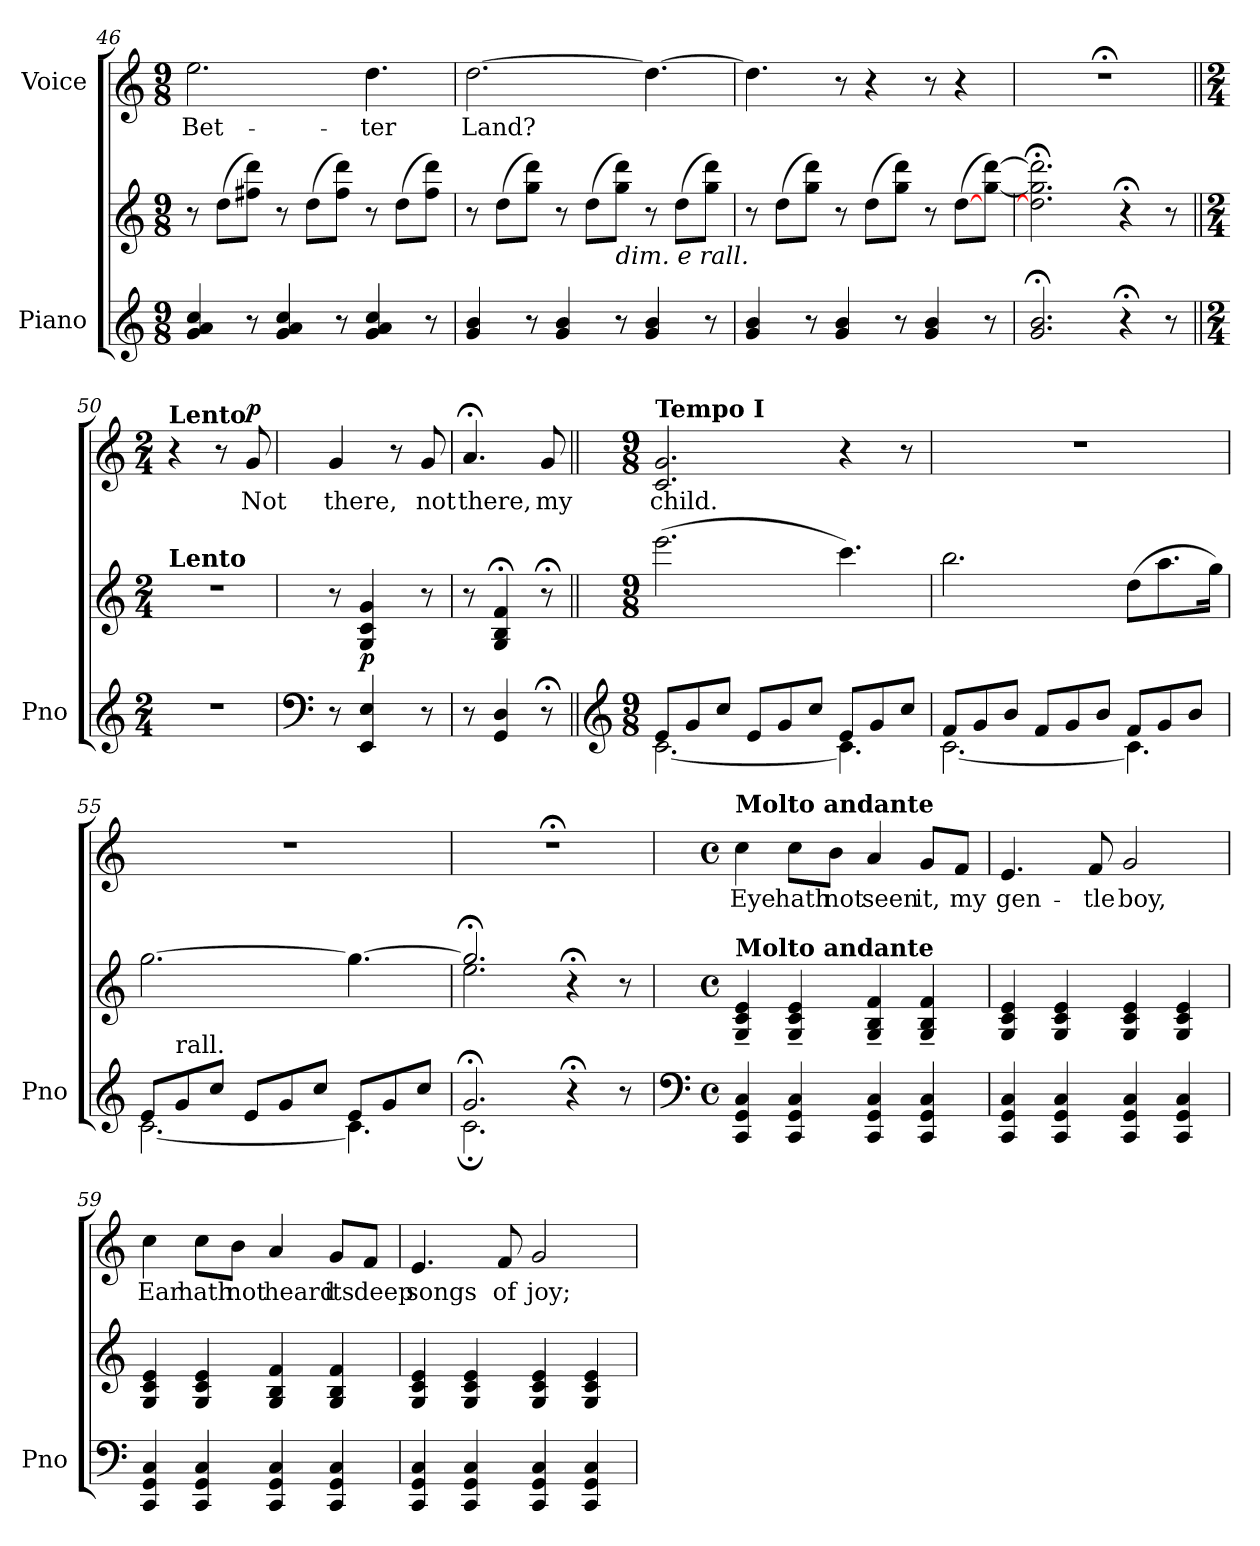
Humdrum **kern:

**kern	**kern	**dynam	**kern	**text	**dynam
*part2	*part2	*part2	*part1	*part1	*part1
*staff3	*staff2	*staff2/3	*staff1	*staff1	*staff1
*I"Piano	*	*	*I"Voice	*	*
*I'Pno	*	*	*	*	*
*clefG2	*clefG2	*	*clefG2	*	*
*k[]	*k[]	*	*k[]	*	*
*M9/8	*M9/8	*	*M9/8	*	*
=46	=46	=46	=46	=46	=46
!	!	!	!	!LO:LY:b	!
4g/ 4a/ 4cc/	8r	.	2.ee\	Bet-	.
.	(8dd\L	.	.	.	.
8r	8ff#X\ 8ddd\J)	.	.	.	.
4g/ 4a/ 4cc/	8r	.	.	.	.
.	(8dd\L	.	.	.	.
8r	8ff#\ 8ddd\J)	.	.	.	.
!	!	!	!	!LO:LY:b	!
4g/ 4a/ 4cc/	8r	.	4.dd\	-ter	.
.	(8dd\L	.	.	.	.
8r	8ff#\ 8ddd\J)	.	.	.	.
!!LO:LB:g=z
=47	=47	=47	=47	=47	=47
!	!	!	!	!LO:LY:b	!
4g/ 4b/	8r	.	[2.dd\	Land?	.
.	(8dd\L	.	.	.	.
8r	8gg\ 8ddd\J)	.	.	.	.
4g/ 4b/	8r	.	.	.	.
.	(8dd\L	.	.	.	.
!	!LO:TX:b:i:t=dim.  e  rall.	!	!	!	!
8r	8gg\ 8ddd\J)	.	.	.	.
4g/ 4b/	8r	.	4.dd\_	.	.
.	(8dd\L	.	.	.	.
8r	8gg\ 8ddd\J)	.	.	.	.
!!LO:LB:g=z
=48	=48	=48	=48	=48	=48
4g/ 4b/	8r	.	4.dd\]	.	.
.	(8dd\L	.	.	.	.
8r	8gg\ 8ddd\J)	.	.	.	.
4g/ 4b/	8r	.	8r	.	.
.	(8dd\L	.	4r	.	.
8r	8gg\ 8ddd\J)	.	.	.	.
4g/ 4b/	8r	.	8r	.	.
.	([<8dd\L	.	4r	.	.
8r	[>8gg\ [8ddd\J)	.	.	.	.
=49	=49	=49	=49	=49	=49
2.g/;< 2.b/;<	2.dd\];< 2.gg\];< 2.ddd\];<	.	8%9r;<	.	.
4r;<	4r;<	.	.	.	.
8r	8r	.	.	.	.
=50||	=50||	=50||	=50||	=50||	=50||
*M2/4	*M2/4	*	*M2/4	*	*
!	!	!	!LO:TX:a:B:t=Lento	!	!
!	!LO:TX:a:B:t=Lento	!	!	!	!
2r	2r	.	4r	.	.
.	.	.	8r	.	.
!	!	!	!	!LO:LY:b	!LO:DY:a
.	.	.	8g/	Not	p
=51	=51	=51	=51	=51	=51
*clefF4	*	*	*	*	*
!	!	!	!	!LO:LY:b	!
8r	8r	.	4g/	there,	.
!	!	!LO:DY:b	!	!	!
4EE/ 4E/	4G/ 4c/ 4g/	p	.	.	.
.	.	.	8r	.	.
!	!	!	!	!LO:LY:b	!
8r	8r	.	8g/	not	.
=52	=52	=52	=52	=52	=52
!	!	!	!	!LO:LY:b	!
8r	8r	.	4.a;</	there,	.
4GG/ 4D/	4G/;< 4B/;< 4f/;<	.	.	.	.
!	!	!	!	!LO:LY:b	!
8r;<	8r;<	.	8g/	my	.
!!LO:PB:g=z
=53||	=53||	=53||	=53||	=53||	=53||
*clefG2	*	*	*	*	*
*M9/8	*M9/8	*	*M9/8	*	*
*^	*	*	*	*	*
!	!	!	!	!LO:TX:a:B:t=Tempo I	!	!
!	!	!	!LO:DY:b	!	!LO:LY:b	!
!	!	!	!LO:DY:n=1:b	!	!	!
8e/L	[2.c\	(2.eee\	pp other-dynamics	2.c/ 2.g/	child.	.
8g/	.	.	.	.	.	.
8cc/J	.	.	.	.	.	.
8e/L	.	.	.	.	.	.
8g/	.	.	.	.	.	.
8cc/J	.	.	.	.	.	.
8e/L	4.c\]	4.ccc\)	.	4r	.	.
8g/	.	.	.	.	.	.
8cc/J	.	.	.	8r	.	.
=54	=54	=54	=54	=54	=54	=54
8f/L	[2.c\	2.bb\	.	8%9r	.	.
8g/	.	.	.	.	.	.
8b/J	.	.	.	.	.	.
8f/L	.	.	.	.	.	.
8g/	.	.	.	.	.	.
8b/J	.	.	.	.	.	.
8f/L	4.c\]	(8dd\L	.	.	.	.
8g/	.	8.aa\	.	.	.	.
8b/J	.	.	.	.	.	.
.	.	16gg\Jk)	.	.	.	.
=55	=55	=55	=55	=55	=55	=55
8e/L	[2.c\	[2.gg\	.	8%9r	.	.
!LO:TX:a:t=rall.	!	!	!	!	!	!
8g/	.	.	.	.	.	.
8cc/J	.	.	.	.	.	.
8e/L	.	.	.	.	.	.
8g/	.	.	.	.	.	.
8cc/J	.	.	.	.	.	.
8e/L	4.c\]	4.gg\_	.	.	.	.
8g/	.	.	.	.	.	.
8cc/J	.	.	.	.	.	.
=56	=56	=56	=56	=56	=56	=56
*	*	*^	*	*	*	*
2.g;</	2.c;\	2.gg;</]	2.ee\	.	8%9r;<	.	.
4r;<	4.ryy	4r;<	4.ryy	.	.	.	.
8r	.	8r	.	.	.	.	.
*v	*v	*	*	*	*	*	*
*	*v	*v	*	*	*	*
!!LO:PB:g=z
=57	=57	=57	=57	=57	=57
*clefF4	*	*	*	*	*
*M4/4	*M4/4	*	*M4/4	*	*
*met(c)	*met(c)	*	*met(c)	*	*
!	!	!	!LO:TX:a:B:t=Molto andante	!	!
!	!LO:TX:a:B:t=Molto andante	!	!	!	!
!	!	!LO:DY:b	!	!LO:LY:b	!
!	!	!LO:DY:n=1:b	!	!	!LO:DY:a
!	!	!	!	!	!LO:DY:n=1:a
4CC/ 4GG/ 4C/	4G/~> 4c/~> 4e/~>	p other-dynamics	4cc\	Eye	p other-dynamics
!	!	!	!	!LO:LY:b	!
4CC/ 4GG/ 4C/	4G/~> 4c/~> 4e/~>	.	8cc\L	hath	.
!	!	!	!	!LO:LY:b	!
.	.	.	8b\J	not	.
!	!	!	!	!LO:LY:b	!
4CC/ 4GG/ 4C/	4G/~> 4B/~> 4f/~>	.	4a/	seen	.
!	!	!	!	!LO:LY:b	!
4CC/ 4GG/ 4C/	4G/~> 4B/~> 4f/~>	.	8g/L	it,	.
!	!	!	!	!LO:LY:b	!
.	.	.	8f/J	my	.
=58	=58	=58	=58	=58	=58
!	!	!	!	!LO:LY:b	!
4CC/ 4GG/ 4C/	4G/ 4c/ 4e/	.	4.e/	gen-	.
4CC/ 4GG/ 4C/	4G/ 4c/ 4e/	.	.	.	.
!	!	!	!	!LO:LY:b	!
.	.	.	8f/	-tle	.
!	!	!	!	!LO:LY:b	!
4CC/ 4GG/ 4C/	4G/ 4c/ 4e/	.	2g/	boy,	.
4CC/ 4GG/ 4C/	4G/ 4c/ 4e/	.	.	.	.
=59	=59	=59	=59	=59	=59
!	!	!	!	!LO:LY:b	!
4CC/ 4GG/ 4C/	4G/ 4c/ 4e/	.	4cc\	Ear	.
!	!	!	!	!LO:LY:b	!
4CC/ 4GG/ 4C/	4G/ 4c/ 4e/	.	8cc\L	hath	.
!	!	!	!	!LO:LY:b	!
.	.	.	8b\J	not	.
!	!	!	!	!LO:LY:b	!
4CC/ 4GG/ 4C/	4G/ 4B/ 4f/	.	4a/	heard	.
!	!	!	!	!LO:LY:b	!
4CC/ 4GG/ 4C/	4G/ 4B/ 4f/	.	8g/L	its	.
!	!	!	!	!LO:LY:b	!
.	.	.	8f/J	deep	.
!!LO:LB:g=z
=60	=60	=60	=60	=60	=60
!	!	!	!	!LO:LY:b	!
4CC/ 4GG/ 4C/	4G/ 4c/ 4e/	.	4.e/	songs	.
4CC/ 4GG/ 4C/	4G/ 4c/ 4e/	.	.	.	.
!	!	!	!	!LO:LY:b	!
.	.	.	8f/	of	.
!	!	!	!	!LO:LY:b	!
4CC/ 4GG/ 4C/	4G/ 4c/ 4e/	.	2g/	joy;	.
4CC/ 4GG/ 4C/	4G/ 4c/ 4e/	.	.	.	.
=	=	=	=	=	=
*-	*-	*-	*-	*-	*-
